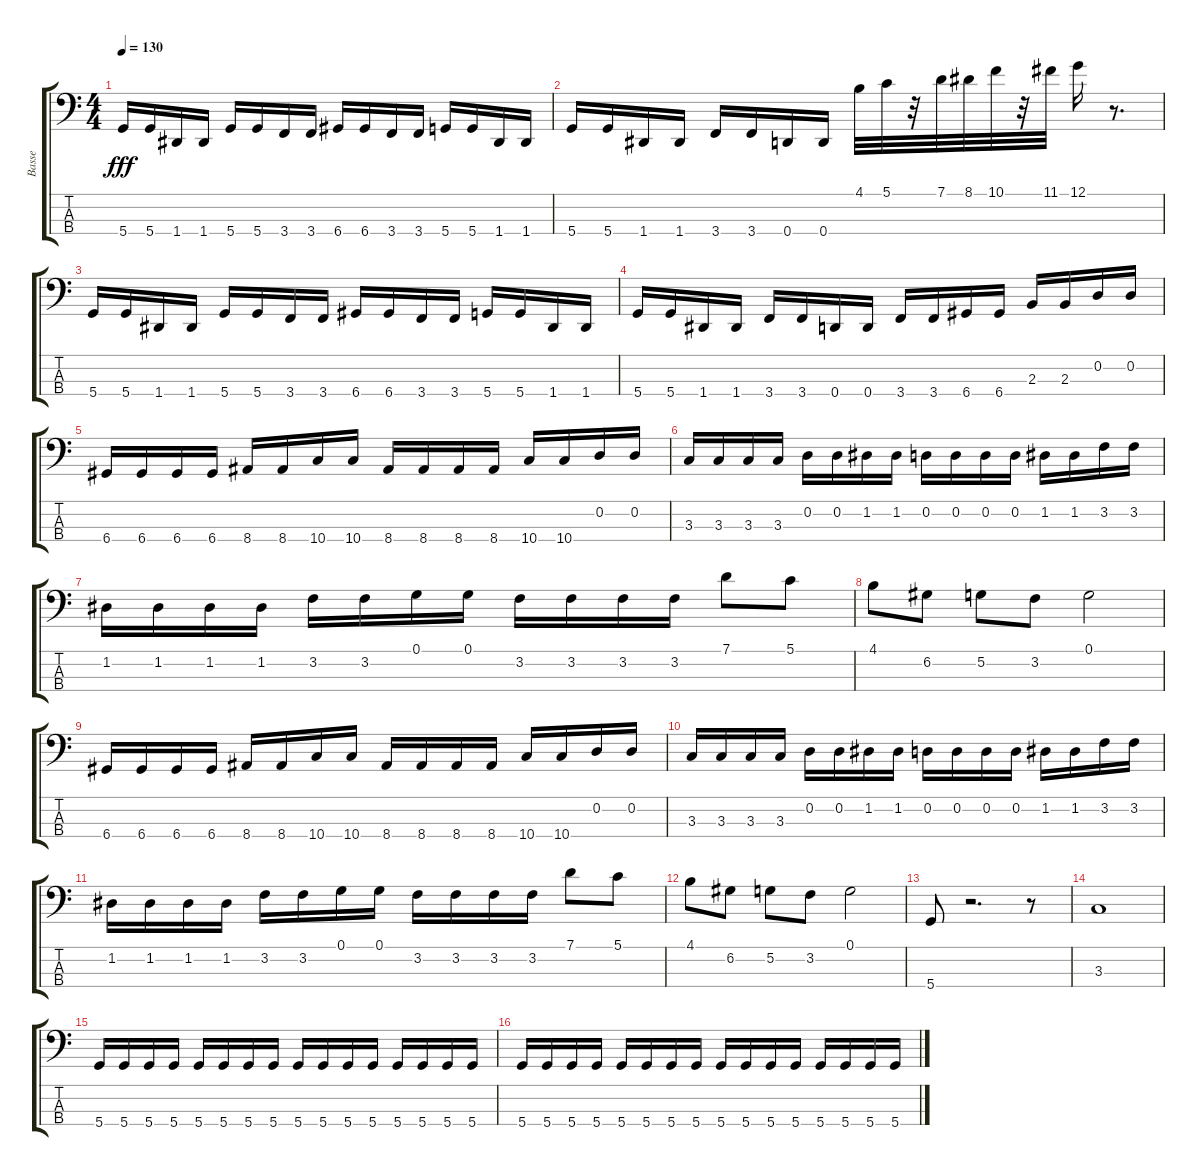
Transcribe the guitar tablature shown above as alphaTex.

\track ("Basse" "Basse") {instrument electricbassfinger}
\staff {score tabs}
\tuning (G2 D2 A1 D1) {hide}
\ts (4 4)
\tempo 130
\clef f4
\ks c
5.4.16{dy fff} 5.4.16 1.4.16 1.4.16 5.4.16 5.4.16 3.4.16 3.4.16 6.4.16 6.4.16 3.4.16 3.4.16 5.4.16 5.4.16 1.4.16 1.4.16 |
5.4.16 5.4.16 1.4.16 1.4.16 3.4.16 3.4.16 0.4.16 0.4.16 4.1.32 5.1.32 r.32 7.1.32 8.1.32 10.1.32 r.32 11.1.32 12.1.16 r.8{d} |
5.4.16 5.4.16 1.4.16 1.4.16 5.4.16 5.4.16 3.4.16 3.4.16 6.4.16 6.4.16 3.4.16 3.4.16 5.4.16 5.4.16 1.4.16 1.4.16 |
5.4.16 5.4.16 1.4.16 1.4.16 3.4.16 3.4.16 0.4.16 0.4.16 3.4.16 3.4.16 6.4.16 6.4.16 2.3.16 2.3.16 0.2.16 0.2.16 |
6.4.16 6.4.16 6.4.16 6.4.16 8.4.16 8.4.16 10.4.16 10.4.16 8.4.16 8.4.16 8.4.16 8.4.16 10.4.16 10.4.16 0.2.16 0.2.16 |
3.3.16 3.3.16 3.3.16 3.3.16 0.2.16 0.2.16 1.2.16 1.2.16 0.2.16 0.2.16 0.2.16 0.2.16 1.2.16 1.2.16 3.2.16 3.2.16 |
1.2.16 1.2.16 1.2.16 1.2.16 3.2.16 3.2.16 0.1.16 0.1.16 3.2.16 3.2.16 3.2.16 3.2.16 7.1.8 5.1.8 |
4.1.8 6.2.8 5.2.8 3.2.8 0.1.2 |
6.4.16 6.4.16 6.4.16 6.4.16 8.4.16 8.4.16 10.4.16 10.4.16 8.4.16 8.4.16 8.4.16 8.4.16 10.4.16 10.4.16 0.2.16 0.2.16 |
3.3.16 3.3.16 3.3.16 3.3.16 0.2.16 0.2.16 1.2.16 1.2.16 0.2.16 0.2.16 0.2.16 0.2.16 1.2.16 1.2.16 3.2.16 3.2.16 |
1.2.16 1.2.16 1.2.16 1.2.16 3.2.16 3.2.16 0.1.16 0.1.16 3.2.16 3.2.16 3.2.16 3.2.16 7.1.8 5.1.8 |
4.1.8 6.2.8 5.2.8 3.2.8 0.1.2 |
5.4.8 r.2{d} r.8 |
3.3.1 |
5.4.16{volume 16 balance 8 instrument acousticguitarnylon} 5.4.16 5.4.16 5.4.16 5.4.16 5.4.16 5.4.16 5.4.16 5.4.16 5.4.16 5.4.16 5.4.16 5.4.16 5.4.16 5.4.16 5.4.16 |
5.4.16 5.4.16 5.4.16 5.4.16 5.4.16 5.4.16 5.4.16 5.4.16 5.4.16 5.4.16 5.4.16 5.4.16 5.4.16 5.4.16 5.4.16 5.4.16
